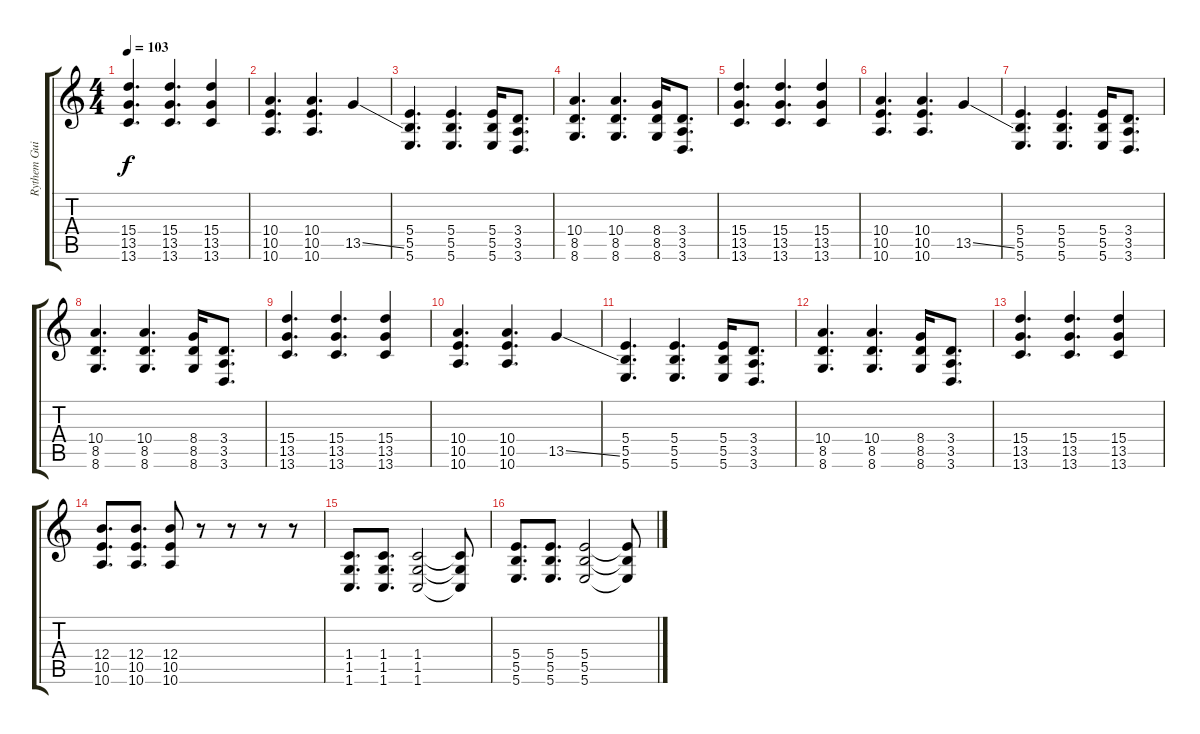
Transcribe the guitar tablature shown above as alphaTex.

\track ("Rythem Guitar" "Rythem Gui") {instrument distortionguitar}
\staff {score tabs}
\tuning (Db4 Ab3 E3 B2 Gb2 B1) {hide}
\ts (4 4)
\tempo 103
\clef g2
\ks c
(15.4 13.5 13.6).4{d dy f} (15.4 13.5 13.6).4{d} (15.4 13.5 13.6).4 |
(10.4 10.5 10.6).4{d} (10.4 10.5 10.6).4{d} 13.5{ss}.4 |
(5.4 5.5 5.6).4{d} (5.4 5.5 5.6).4{d} (5.4 5.5 5.6).16 (3.4 3.5 3.6).8{d} |
(10.4 8.5 8.6).4{d} (10.4 8.5 8.6).4{d} (8.4 8.5 8.6).16 (3.4 3.5 3.6).8{d} |
(15.4 13.5 13.6).4{d} (15.4 13.5 13.6).4{d} (15.4 13.5 13.6).4 |
(10.4 10.5 10.6).4{d} (10.4 10.5 10.6).4{d} 13.5{ss}.4 |
(5.4 5.5 5.6).4{d} (5.4 5.5 5.6).4{d} (5.4 5.5 5.6).16 (3.4 3.5 3.6).8{d} |
(10.4 8.5 8.6).4{d} (10.4 8.5 8.6).4{d} (8.4 8.5 8.6).16 (3.4 3.5 3.6).8{d} |
(15.4 13.5 13.6).4{d} (15.4 13.5 13.6).4{d} (15.4 13.5 13.6).4 |
(10.4 10.5 10.6).4{d} (10.4 10.5 10.6).4{d} 13.5{ss}.4 |
(5.4 5.5 5.6).4{d} (5.4 5.5 5.6).4{d} (5.4 5.5 5.6).16 (3.4 3.5 3.6).8{d} |
(10.4 8.5 8.6).4{d} (10.4 8.5 8.6).4{d} (8.4 8.5 8.6).16 (3.4 3.5 3.6).8{d} |
(15.4 13.5 13.6).4{d} (15.4 13.5 13.6).4{d} (15.4 13.5 13.6).4 |
(12.4 10.5 10.6).8{d} (12.4 10.5 10.6).8{d} (12.4 10.5 10.6).8 r.8 r.8 r.8 r.8 |
(1.4 1.5 1.6).8{d} (1.4 1.5 1.6).8{d} (1.4 1.5 1.6).2 (1.4{t} 1.5{t} 1.6{t}).8 |
(5.4 5.5 5.6).8{d} (5.4 5.5 5.6).8{d} (5.4 5.5 5.6).2 (5.4{t} 5.5{t} 5.6{t}).8
